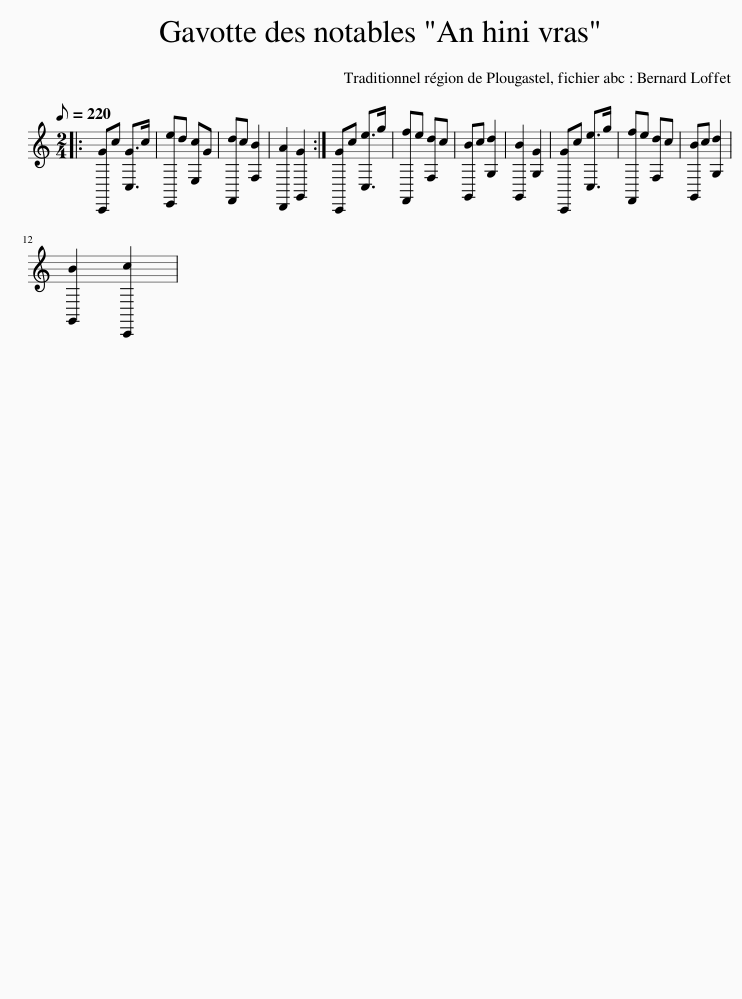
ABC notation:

X:1
L:1/8
Q:1/8=220
M:2/4
I:linebreak $
K:C
V:1 treble
V:1
|: [C,,G]c [C,G]>c | [E,,e]d [E,c]G | [F,,d]c [F,B]2 | [D,,A]2 [G,,G]2 :| [C,,G]c [C,e]>g | %5
 [F,,f]e [F,d]c | [G,,B]c [G,d]2 | [G,,B]2 [G,G]2 | [C,,G]c [C,e]>g | [F,,f]e [F,d]c | %10
 [G,,B]c [G,d]2 |$ [G,,B]2 [C,,c]2 | %12
